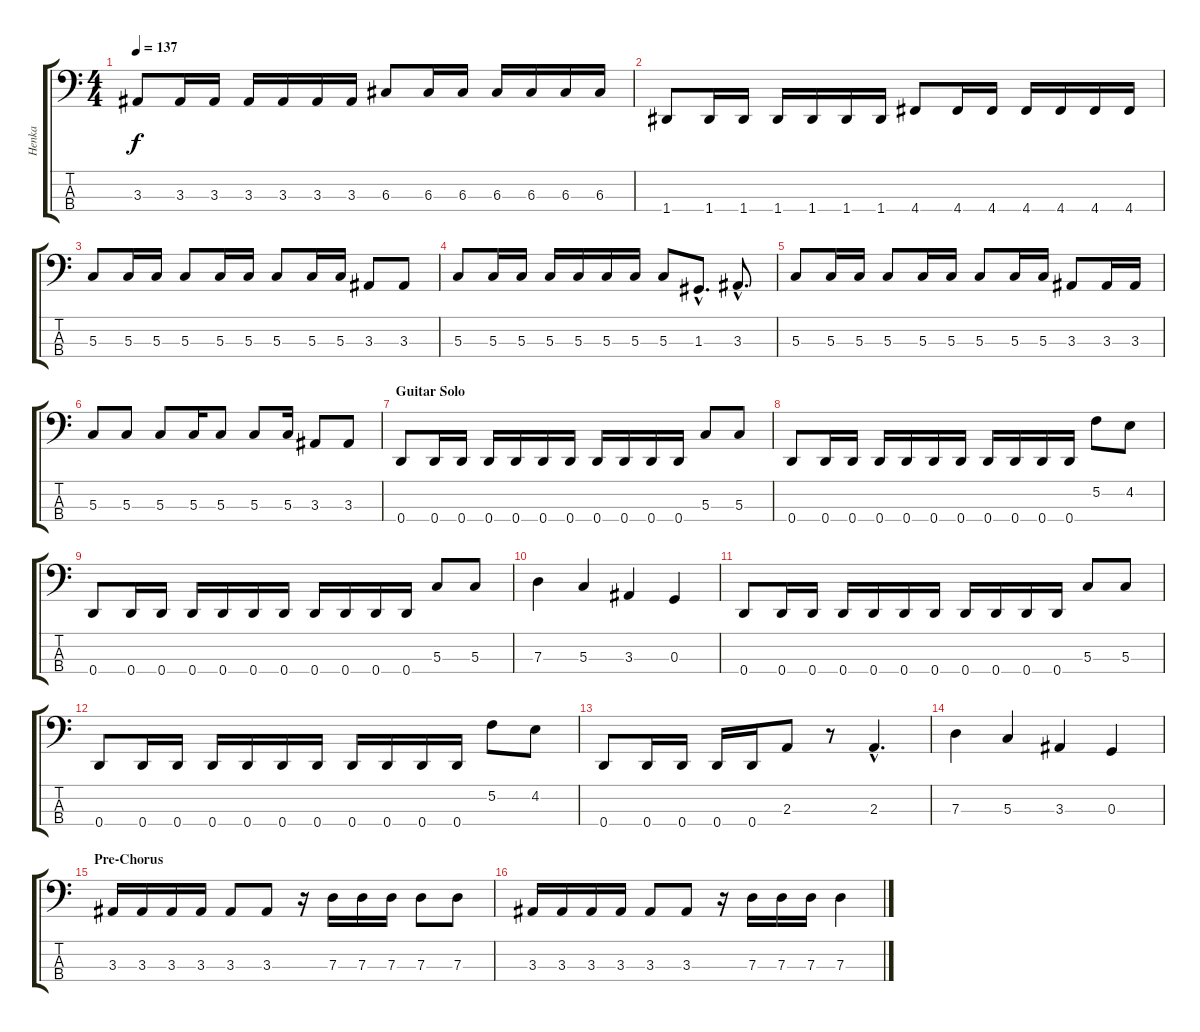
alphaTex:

\track ("Henka" "Henka") {instrument electricbasspick}
\staff {score tabs}
\tuning (F2 C2 G1 D1) {hide}
\ts (4 4)
\tempo 137
\clef f4
\ks c
3.3.8{dy f} 3.3.16 3.3.16 3.3.16 3.3.16 3.3.16 3.3.16 6.3.8 6.3.16 6.3.16 6.3.16 6.3.16 6.3.16 6.3.16 |
1.4.8 1.4.16 1.4.16 1.4.16 1.4.16 1.4.16 1.4.16 4.4.8 4.4.16 4.4.16 4.4.16 4.4.16 4.4.16 4.4.16 |
5.3.8 5.3.16 5.3.16 5.3.8 5.3.16 5.3.16 5.3.8 5.3.16 5.3.16 3.3.8 3.3.8 |
5.3.8 5.3.16 5.3.16 5.3.16 5.3.16 5.3.16 5.3.16 5.3.8 1.3{hac}.8{d} 3.3{hac}.8{d} |
5.3.8 5.3.16 5.3.16 5.3.8 5.3.16 5.3.16 5.3.8 5.3.16 5.3.16 3.3.8 3.3.16 3.3.16 |
5.3.8 5.3.8 5.3.8 5.3.16 5.3.8 5.3.8 5.3.16 3.3.8 3.3.8 |
\section ("" "Guitar Solo")
0.4.8 0.4.16 0.4.16 0.4.16 0.4.16 0.4.16 0.4.16 0.4.16 0.4.16 0.4.16 0.4.16 5.3.8 5.3.8 |
0.4.8 0.4.16 0.4.16 0.4.16 0.4.16 0.4.16 0.4.16 0.4.16 0.4.16 0.4.16 0.4.16 5.2.8 4.2.8 |
0.4.8 0.4.16 0.4.16 0.4.16 0.4.16 0.4.16 0.4.16 0.4.16 0.4.16 0.4.16 0.4.16 5.3.8 5.3.8 |
7.3.4 5.3.4 3.3.4 0.3.4 |
0.4.8 0.4.16 0.4.16 0.4.16 0.4.16 0.4.16 0.4.16 0.4.16 0.4.16 0.4.16 0.4.16 5.3.8 5.3.8 |
0.4.8 0.4.16 0.4.16 0.4.16 0.4.16 0.4.16 0.4.16 0.4.16 0.4.16 0.4.16 0.4.16 5.2.8 4.2.8 |
0.4.8 0.4.16 0.4.16 0.4.16 0.4.16 2.3.8 r.8 2.3{hac}.4{d} |
7.3.4 5.3.4 3.3.4 0.3.4 |
\section ("" "Pre-Chorus")
3.3.16 3.3.16 3.3.16 3.3.16 3.3.8 3.3.8 r.16 7.3.16 7.3.16 7.3.16 7.3.8 7.3.8 |
3.3.16 3.3.16 3.3.16 3.3.16 3.3.8 3.3.8 r.16 7.3.16 7.3.16 7.3.16 7.3.4
